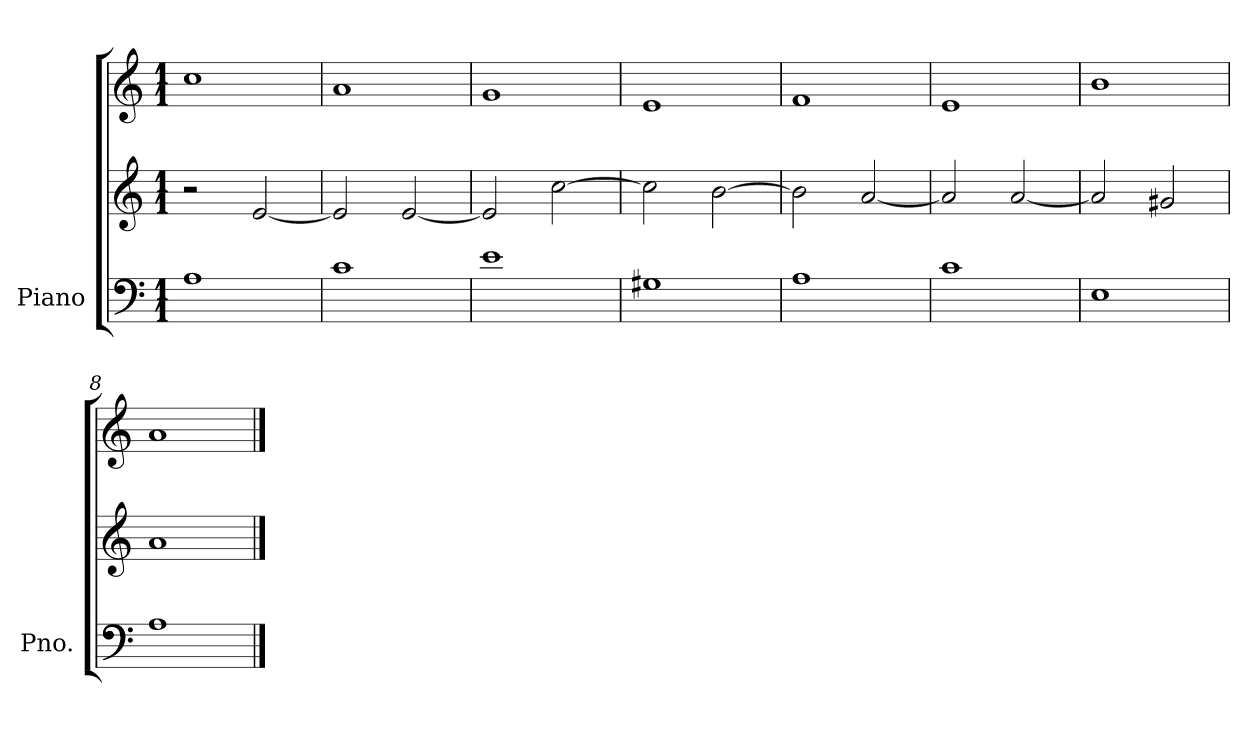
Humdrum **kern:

**kern	**kern	**kern
*part1	*part1	*part1
*staff3	*staff2	*staff1
*I"Piano	*	*
*I'Pno.	*	*
*clefF4	*clefG2	*clefG2
*k[]	*k[]	*k[]
*M1/1	*M1/1	*M1/1
=1	=1	=1
1A	2r	1cc
.	[2e/	.
=2	=2	=2
1c	2e/]	1a
.	[2e/	.
=3	=3	=3
1e	2e/]	1g
.	[2cc\	.
=4	=4	=4
1G#X	2cc\]	1e
.	[2b\	.
=5	=5	=5
1A	2b\]	1f
.	[2a/	.
=6	=6	=6
1c	2a/]	1e
.	[2a/	.
=7	=7	=7
1E	2a/]	1b
.	2g#X/	.
=8	=8	=8
1A	1a	1a
==	==	==
*-	*-	*-
